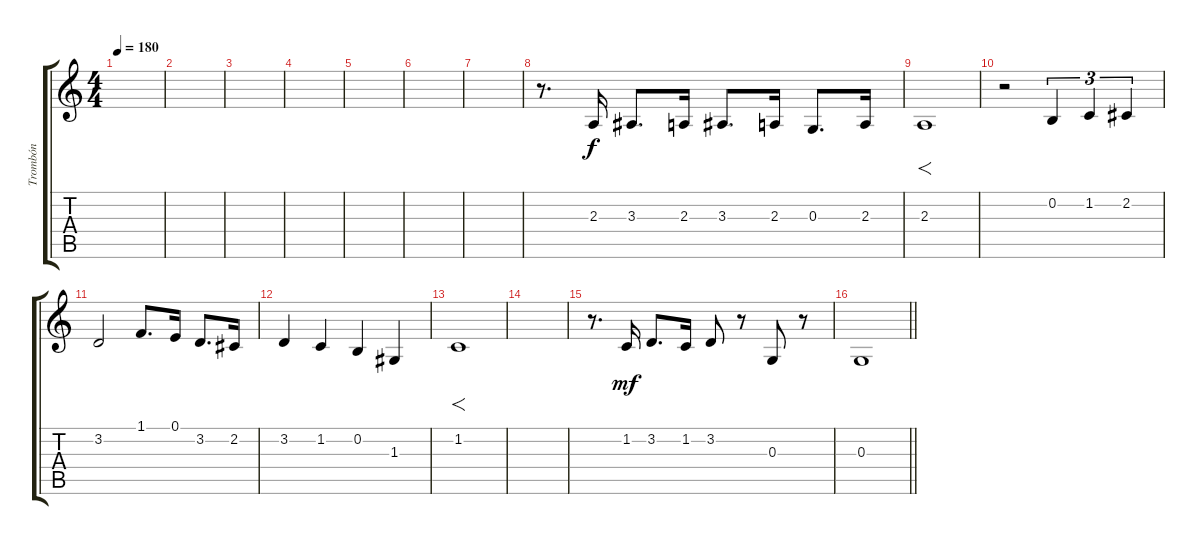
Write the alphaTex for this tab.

\track ("Trombón" "Trombón") {instrument trombone}
\staff {score tabs}
\tuning (E4 B3 G3 D3 A2 E2) {hide}
\ts (4 4)
\tempo 180
\clef g2
\ks c
|
|
|
|
|
|
|
r.8{d} 2.3.16 3.3.8{d} 2.3.16 3.3.8{d} 2.3.16 0.3.8{d} 2.3.16 |
2.3.1{f} |
r.2 0.2.4{tu (3 2)} 1.2.4{tu (3 2)} 2.2.4{tu (3 2)} |
3.2.2 1.1.8{d} 0.1.16 3.2.8{d} 2.2.16 |
3.2.4 1.2.4 0.2.4 1.3.4 |
1.2.1{f} |
|
r.8{d} 1.2.16{dy mf} 3.2.8{d} 1.2.16 3.2.8 r.8 0.3.8 r.8 |
\barLineRight lightlight
0.3.1
